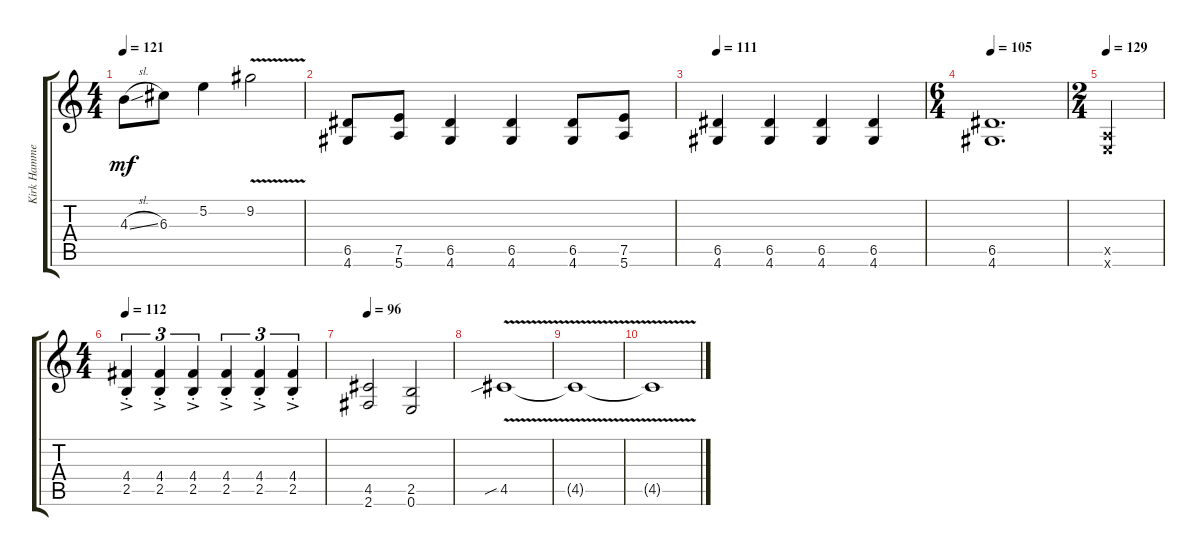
\track ("Kirk Hammett" "Kirk Hamme") {instrument distortionguitar}
\staff {score tabs}
\tuning (E4 B3 G3 D3 A2 E2) {hide}
\ts (4 4)
\tempo 121
\clef g2
\ks c
4.3{sl}.8{dy mf} 6.3.8 5.2.4 9.2{v}.2 |
(6.5 4.6).8 (7.5 5.6).8 (6.5 4.6).4 (6.5 4.6).4 (6.5 4.6).8 (7.5 5.6).8 |
\tempo 111
(6.5 4.6).4 (6.5 4.6).4 (6.5 4.6).4 (6.5 4.6).4 |
\ts (6 4)
\tempo 105
(6.5 4.6).1{d} |
\ts (2 4)
\tempo 129
(0.5{x} 0.6{x}).2 |
\ts (4 4)
\tempo 112
(4.4{ac st} 2.5{ac st}).4{tu (3 2)} (4.4{ac st} 2.5{ac st}).4{tu (3 2)} (4.4{ac st} 2.5{ac st}).4{tu (3 2)} (4.4{ac st} 2.5{ac st}).4{tu (3 2)} (4.4{ac st} 2.5{ac st}).4{tu (3 2)} (4.4{ac st} 2.5{ac st}).4{tu (3 2)} |
\tempo 96
(4.5 2.6).2 (2.5 0.6).2 |
4.5{v sib}.1 |
4.5{v t}.1 |
4.5{v t}.1
